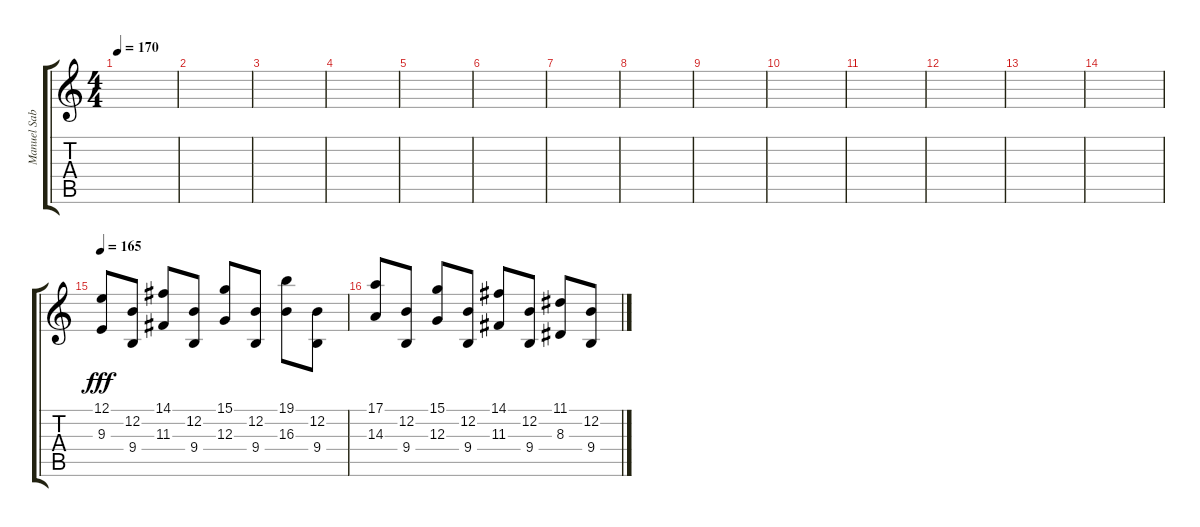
\track ("Manuel Sabogal Keyboards" "Manuel Sab") {instrument synthstrings1}
\staff {score tabs}
\tuning (E4 B3 G3 D3 A2 E2) {hide}
\ts (4 4)
\tempo 170
\clef g2
\ks c
|
|
|
|
|
|
|
|
|
|
|
|
|
|
\tempo 165
(12.1 9.3).8{dy fff instrument churchorgan} (12.2 9.4).8 (14.1 11.3).8 (12.2 9.4).8 (15.1 12.3).8 (12.2 9.4).8 (19.1 16.3).8 (12.2 9.4).8 |
(17.1 14.3).8 (12.2 9.4).8 (15.1 12.3).8 (12.2 9.4).8 (14.1 11.3).8 (12.2 9.4).8 (11.1 8.3).8 (12.2 9.4).8
